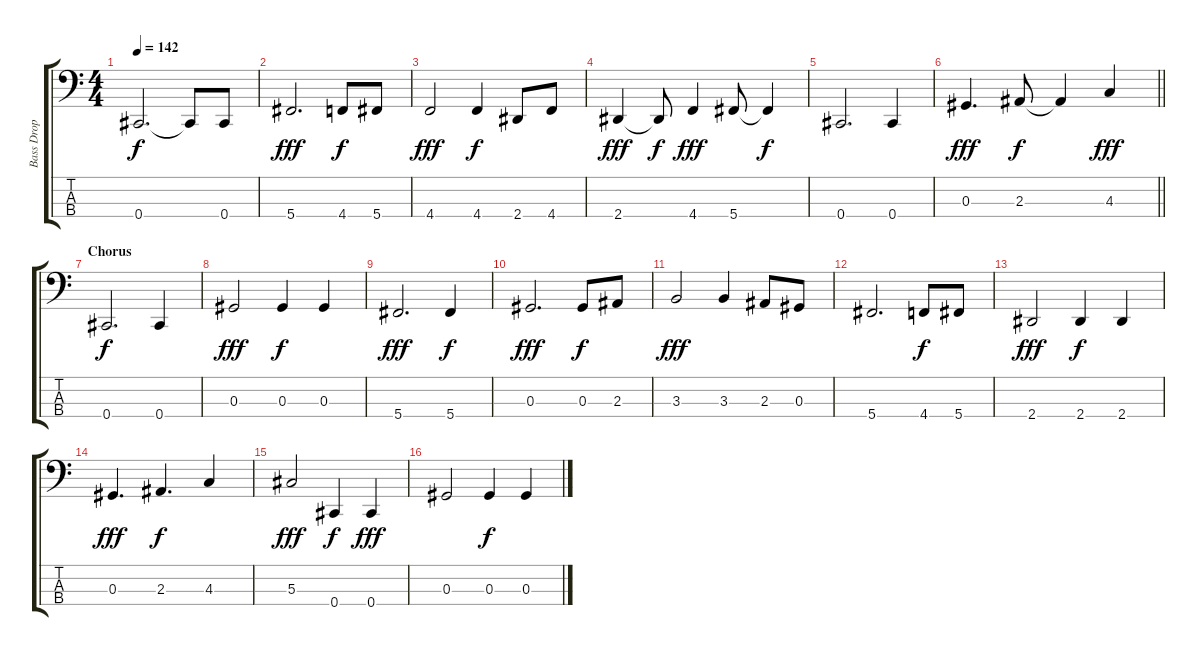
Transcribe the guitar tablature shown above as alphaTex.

\track ("Bass Drop D" "Bass Drop ") {instrument electricbassfinger}
\staff {score tabs}
\tuning (Gb2 Db2 Ab1 Db1) {hide}
\ts (4 4)
\tempo 142
\clef f4
\ks c
0.4.2{d dy f} 0.4{t}.8 0.4.8 |
5.4.2{d dy fff} 4.4.8{dy f} 5.4.8 |
4.4.2{dy fff} 4.4.4{dy f} 2.4.8 4.4.8 |
2.4.4{dy fff} 2.4{t}.8{dy f} 4.4.4{dy fff} 5.4.8 5.4{t}.4{dy f} |
0.4.2{d} 0.4.4 |
\barLineRight lightlight
0.3.4{d dy fff} 2.3.8{dy f} 2.3{t}.4 4.3.4{dy fff} |
\section ("" "Chorus")
0.4.2{d dy f} 0.4.4 |
0.3.2{dy fff} 0.3.4{dy f} 0.3.4 |
5.4.2{d dy fff} 5.4.4{dy f} |
0.3.2{d dy fff} 0.3.8{dy f} 2.3.8 |
3.3.2{dy fff} 3.3.4 2.3.8 0.3.8 |
5.4.2{d} 4.4.8{dy f} 5.4.8 |
2.4.2{dy fff} 2.4.4{dy f} 2.4.4 |
0.3.4{d dy fff} 2.3.4{d dy f} 4.3.4 |
5.3.2{dy fff} 0.4.4{dy f} 0.4.4{dy fff} |
0.3.2 0.3.4{dy f} 0.3.4
